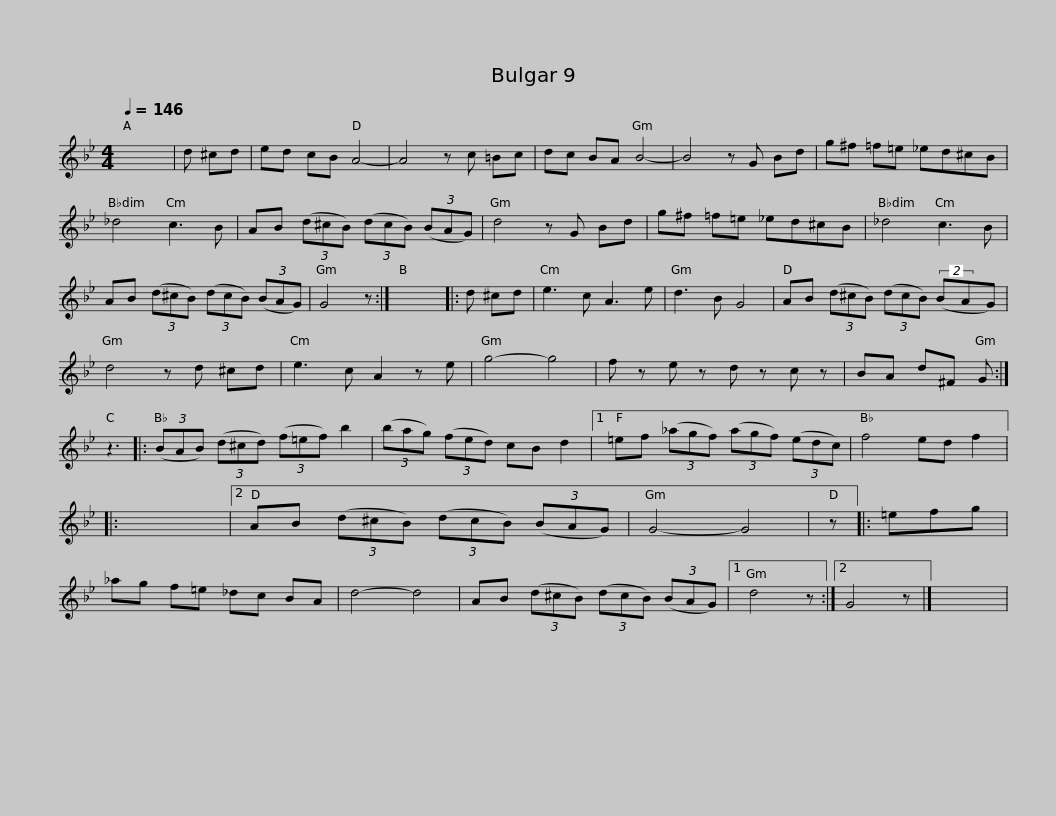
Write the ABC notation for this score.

X:1
L:1/8
Q:1/4=146
M:4/4
I:linebreak $
K:Gmin
V:1 treble
V:1
 x8 | d ^cd | ed cB A4- | A4 z c =Bc | dc BA B4- | %5
 B4 z G Bd | g^f =f=e _ed^cB |$ _d4 c3 B | AB (3(d^cB) (3(dcB) (3(BAG) | d4 z G Bd | %10
 g^f =f=e _ed^cB | _d4 c3 B |$ AB (3(d^cB) (3(dcB) (3(BAG) | G4 z :| x8 |: %15
 d ^cd | e3 c A3 e | d3 B G4 | AB (3(d^cB) (3(dcB) (2:3:2(BAG) |$ d4 z d ^cd | %20
 e3 c A2 z e | g4- g4 | f z e z d z c z | BA d^F G :| z3 |: %25
 (3(BAB) (3(d^cd) (3(f=ef) b2 |$ (3(bag) (3(fed) cB d2 |1 =ef (3(_agf) (3(agf) (3(edc) | f4 ed f2 |: x8 |2 %30
 AB (3(d^cB) (3(dcB) (3(BAG) | G4- G4 | z |:$ =efg | _ag f=e _dc BA | %35
 d4- d4 | AB (3(d^cB) (3(dcB) (3(BAG) |1 d4 z :|2 G4 z |] x8 | %40
